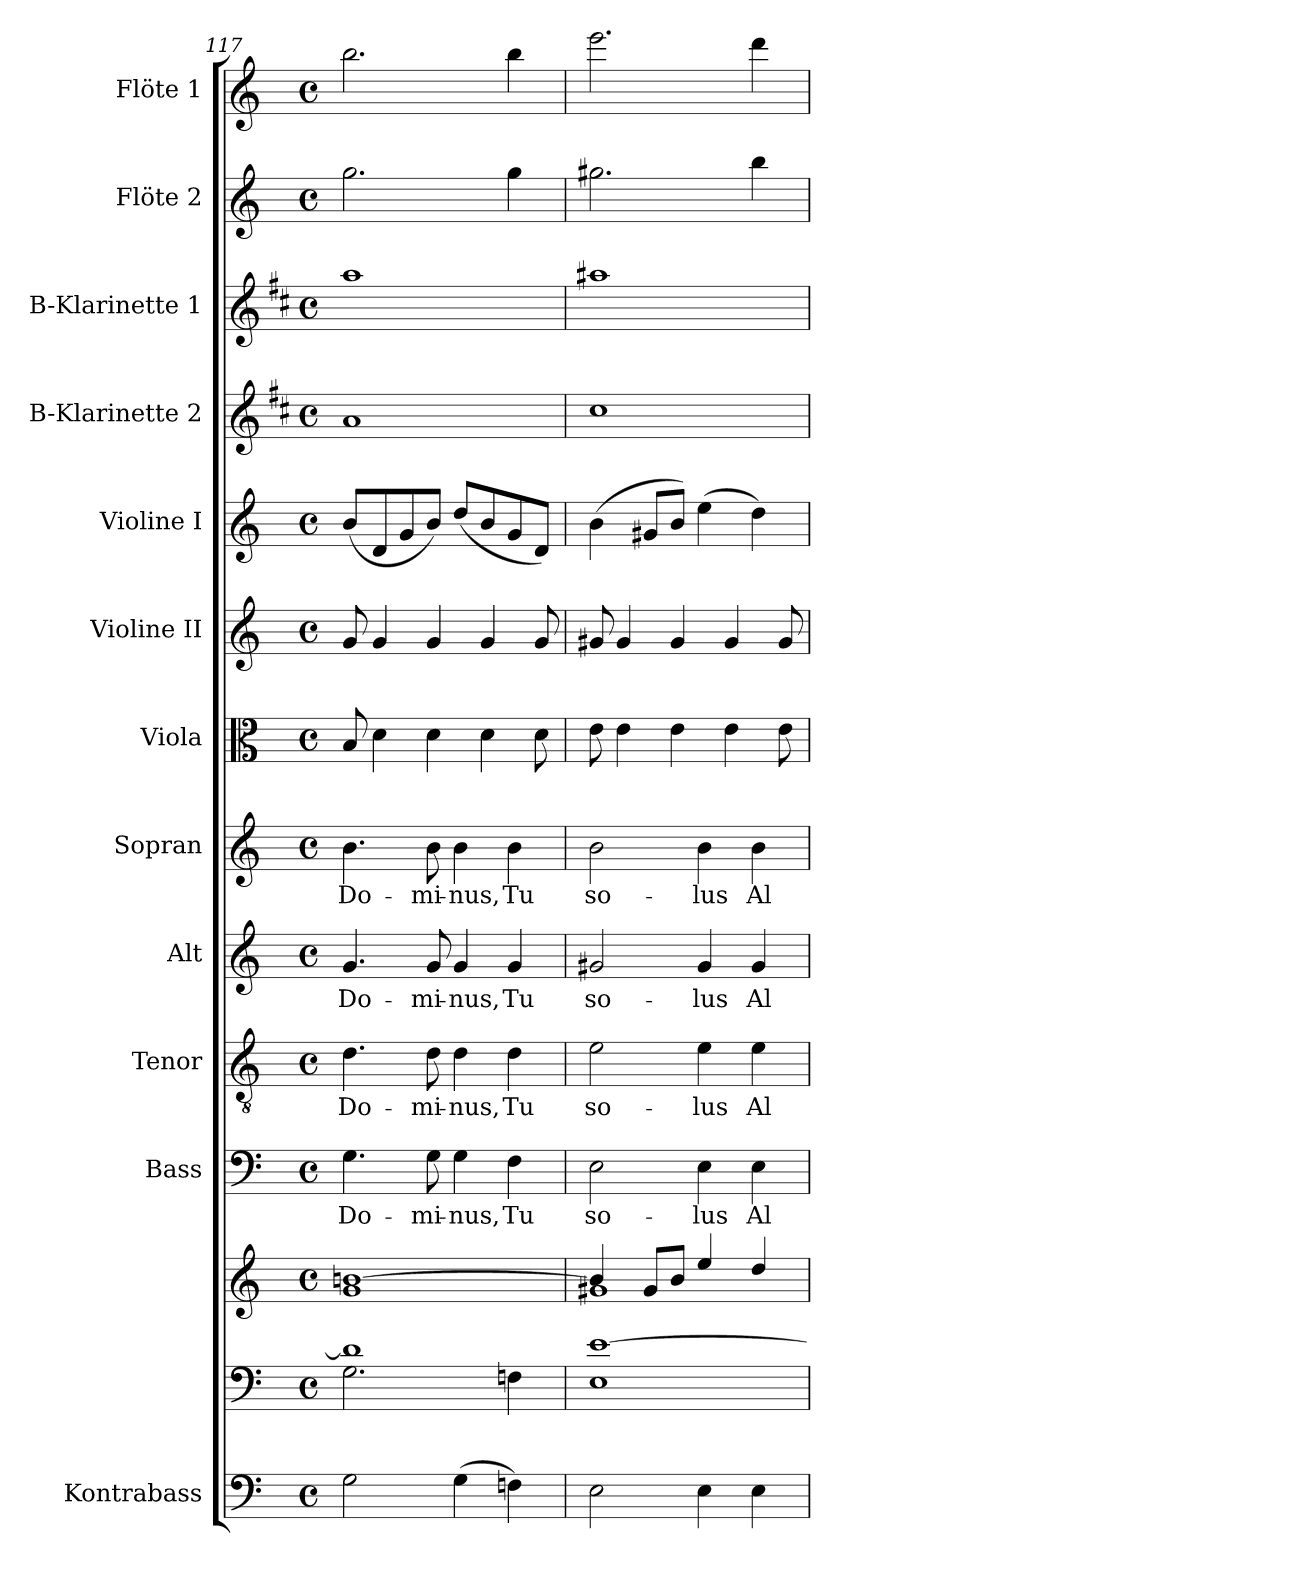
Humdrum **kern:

**kern	**kern	**kern	**kern	**text	**kern	**text	**kern	**text	**kern	**text	**kern	**kern	**kern	**kern	**kern	**kern	**kern
*part13	*part12	*part12	*part11	*part11	*part10	*part10	*part9	*part9	*part8	*part8	*part7	*part6	*part5	*part4	*part3	*part2	*part1
*staff14	*staff13	*staff12	*staff11	*staff11	*staff10	*staff10	*staff9	*staff9	*staff8	*staff8	*staff7	*staff6	*staff5	*staff4	*staff3	*staff2	*staff1
*I"Kontrabass	*	*	*I"Bass	*	*I"Tenor	*	*I"Alt	*	*I"Sopran	*	*I"Viola	*I"Violine II	*I"Violine I	*I"B-Klarinette 2	*I"B-Klarinette 1	*I"Flöte 2	*I"Flöte 1
*I'Kb.	*	*	*I'B.	*	*I'T.	*	*I'A.	*	*I'S.	*	*I'Vla.	*I'Vl. II	*I'Vl. I	*I'B Kl. 2	*I'B Kl. 1	*I'Fl. 2	*I'Fl. 1
*clefF4	*clefF4	*clefG2	*clefF4	*	*clefGv2	*	*clefG2	*	*clefG2	*	*clefC3	*clefG2	*clefG2	*clefG2	*clefG2	*clefG2	*clefG2
*ITrd7c12	*	*	*	*	*	*	*	*	*	*	*	*	*	*ITrd1c2	*ITrd1c2	*	*
*k[]	*k[]	*k[]	*k[]	*	*k[]	*	*k[]	*	*k[]	*	*k[]	*k[]	*k[]	*k[]	*k[]	*k[]	*k[]
*C:	*C:	*C:	*C:	*	*C:	*	*C:	*	*C:	*	*C:	*C:	*C:	*C:	*C:	*C:	*C:
*M4/4	*M4/4	*M4/4	*M4/4	*	*M4/4	*	*M4/4	*	*M4/4	*	*M4/4	*M4/4	*M4/4	*M4/4	*M4/4	*M4/4	*M4/4
*met(c)	*met(c)	*met(c)	*met(c)	*	*met(c)	*	*met(c)	*	*met(c)	*	*met(c)	*met(c)	*met(c)	*met(c)	*met(c)	*met(c)	*met(c)
=117	=117	=117	=117	=117	=117	=117	=117	=117	=117	=117	=117	=117	=117	=117	=117	=117	=117
*	*^	*^	*	*	*	*	*	*	*	*	*	*	*	*	*	*	*
!	!	!	!	!	!	!LO:LY:b	!	!LO:LY:b	!	!LO:LY:b	!	!LO:LY:b	!	!	!	!	!	!	!
2GG\	1d]	2.G\	[>1bn	1g	4.G\	Do-	4.d\	Do-	4.g/	Do-	4.b\	Do-	8B/	8g/	(<8b/L	1g	1gg	2.gg\	2.bb\
.	.	.	.	.	.	.	.	.	.	.	.	.	4d\	4g/	8d/	.	.	.	.
.	.	.	.	.	.	.	.	.	.	.	.	.	.	.	8g/	.	.	.	.
!	!	!	!	!	!	!LO:LY:b	!	!LO:LY:b	!	!LO:LY:b	!	!LO:LY:b	!	!	!	!	!	!	!
.	.	.	.	.	8G\	-mi-	8d\	-mi-	8g/	-mi-	8b\	-mi-	4d\	4g/	8b/J)	.	.	.	.
!	!	!	!	!	!	!LO:LY:b	!	!LO:LY:b	!	!LO:LY:b	!	!LO:LY:b	!	!	!	!	!	!	!
(>4GG\	.	.	.	.	4G\	-nus,	4d\	-nus,	4g/	-nus,	4b\	-nus,	.	.	(<8dd/L	.	.	.	.
.	.	.	.	.	.	.	.	.	.	.	.	.	4d\	4g/	8b/	.	.	.	.
!	!	!	!	!	!	!LO:LY:b	!	!LO:LY:b	!	!LO:LY:b	!	!LO:LY:b	!	!	!	!	!	!	!
4FFn\)	.	4Fn\	.	.	4F\	Tu	4d\	Tu	4g/	Tu	4b\	Tu	.	.	8g/	.	.	4gg\	4bb\
.	.	.	.	.	.	.	.	.	.	.	.	.	8d\	8g/	8d/J)	.	.	.	.
=118	=118	=118	=118	=118	=118	=118	=118	=118	=118	=118	=118	=118	=118	=118	=118	=118	=118	=118	=118
!	!	!	!	!	!	!LO:LY:b	!	!LO:LY:b	!	!LO:LY:b	!	!LO:LY:b	!	!	!	!	!	!	!
2EE\	[>1e	1E	4b/]	1g#X	2E\	so-	2e\	so-	2g#X/	so-	2b\	so-	8e\	8g#X/	(>4b\	1b	1gg#X	2.gg#X\	2.eee\
.	.	.	.	.	.	.	.	.	.	.	.	.	4e\	4g#/	.	.	.	.	.
.	.	.	8g#/L	.	.	.	.	.	.	.	.	.	.	.	8g#X/L	.	.	.	.
.	.	.	8b/J	.	.	.	.	.	.	.	.	.	4e\	4g#/	8b/J)	.	.	.	.
!	!	!	!	!	!	!LO:LY:b	!	!LO:LY:b	!	!LO:LY:b	!	!LO:LY:b	!	!	!	!	!	!	!
4EE\	.	.	4ee/	.	4E\	-lus	4e\	-lus	4g#/	-lus	4b\	-lus	.	.	(>4ee\	.	.	.	.
.	.	.	.	.	.	.	.	.	.	.	.	.	4e\	4g#/	.	.	.	.	.
!	!	!	!	!	!	!LO:LY:b	!	!LO:LY:b	!	!LO:LY:b	!	!LO:LY:b	!	!	!	!	!	!	!
4EE\	.	.	4dd/	.	4E\	Al-	4e\	Al-	4g#/	Al-	4b\	Al-	.	.	4dd\)	.	.	4bb\	4ddd\
.	.	.	.	.	.	.	.	.	.	.	.	.	8e\	8g#/	.	.	.	.	.
*	*v	*v	*	*	*	*	*	*	*	*	*	*	*	*	*	*	*	*	*
*	*	*v	*v	*	*	*	*	*	*	*	*	*	*	*	*	*	*	*
=	=	=	=	=	=	=	=	=	=	=	=	=	=	=	=	=	=
*-	*-	*-	*-	*-	*-	*-	*-	*-	*-	*-	*-	*-	*-	*-	*-	*-	*-
